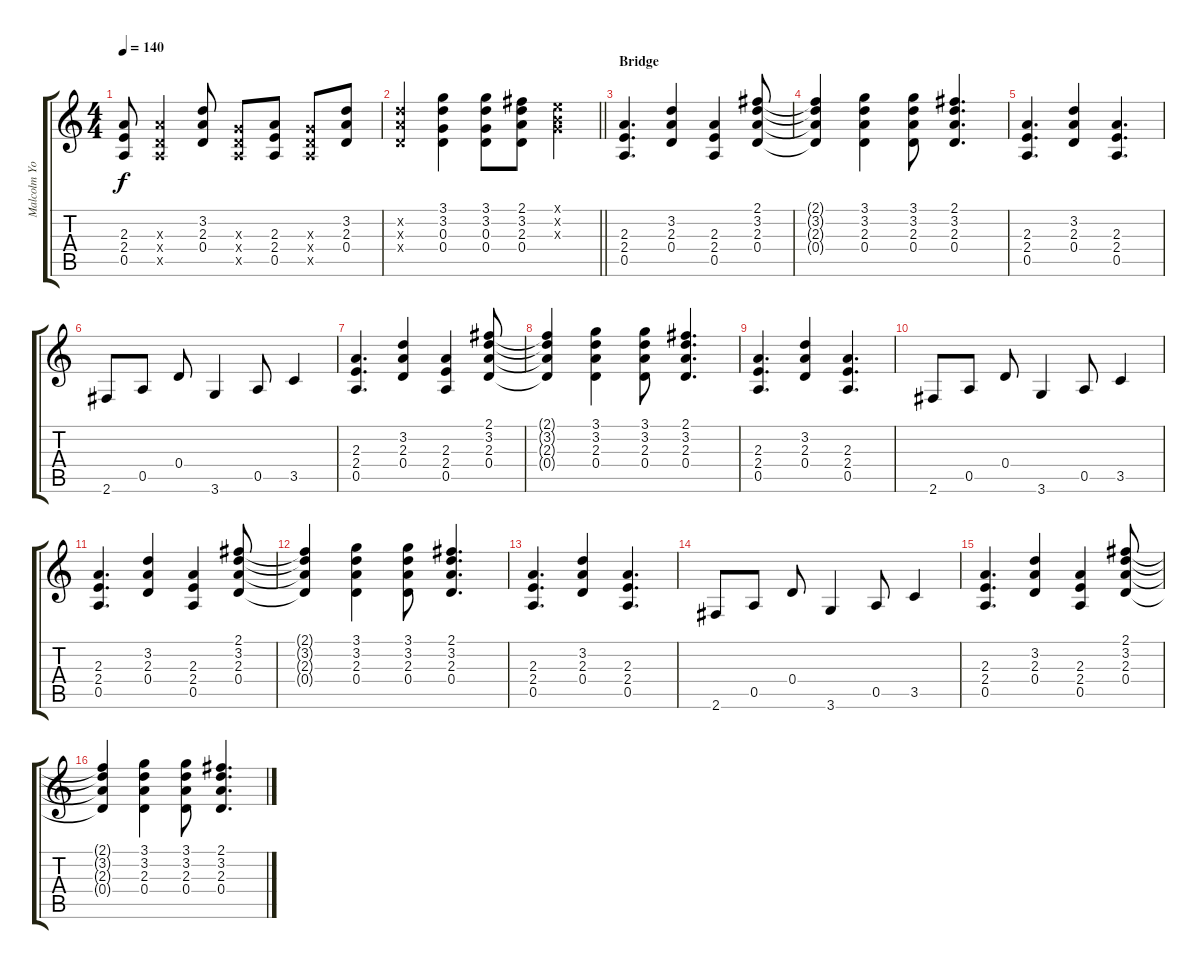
\track ("Malcolm Young" "Malcolm Yo") {instrument overdrivenguitar}
\staff {score tabs}
\tuning (E4 B3 G3 D3 A2 E2) {hide}
\ts (4 4)
\tempo 140
\clef g2
\ks c
(2.3 2.4 0.5).8{dy f} (2.3{x} 0.4{x} 0.5{x}).4 (3.2 2.3 0.4).8 (0.3{x} 0.4{x} 0.5{x}).8 (2.3 2.4 0.5).8 (0.3{x} 0.4{x} 0.5{x}).8 (3.2 2.3 0.4).8 |
\barLineRight lightlight
(3.2{x} 2.3{x} 0.4{x}).4 (3.1 3.2 0.3 0.4).4 (3.1 3.2 0.3 0.4).8 (2.1 3.2 2.3 0.4).8 (0.1{x} 0.2{x} 0.3{x}).4 |
\section ("" "Bridge")
(2.3 2.4 0.5).4{d} (3.2 2.3 0.4).4 (2.3 2.4 0.5).4 (2.1 3.2 2.3 0.4).8 |
(2.1{t} 3.2{t} 2.3{t} 0.4{t}).4 (3.1 3.2 2.3 0.4).4 (3.1 3.2 2.3 0.4).8 (2.1 3.2 2.3 0.4).4{d} |
(2.3 2.4 0.5).4{d} (3.2 2.3 0.4).4 (2.3 2.4 0.5).4{d} |
2.6.8 0.5.8 0.4.8 3.6.4 0.5.8 3.5.4 |
(2.3 2.4 0.5).4{d} (3.2 2.3 0.4).4 (2.3 2.4 0.5).4 (2.1 3.2 2.3 0.4).8 |
(2.1{t} 3.2{t} 2.3{t} 0.4{t}).4 (3.1 3.2 2.3 0.4).4 (3.1 3.2 2.3 0.4).8 (2.1 3.2 2.3 0.4).4{d} |
(2.3 2.4 0.5).4{d} (3.2 2.3 0.4).4 (2.3 2.4 0.5).4{d} |
2.6.8 0.5.8 0.4.8 3.6.4 0.5.8 3.5.4 |
(2.3 2.4 0.5).4{d} (3.2 2.3 0.4).4 (2.3 2.4 0.5).4 (2.1 3.2 2.3 0.4).8 |
(2.1{t} 3.2{t} 2.3{t} 0.4{t}).4 (3.1 3.2 2.3 0.4).4 (3.1 3.2 2.3 0.4).8 (2.1 3.2 2.3 0.4).4{d} |
(2.3 2.4 0.5).4{d} (3.2 2.3 0.4).4 (2.3 2.4 0.5).4{d} |
2.6.8 0.5.8 0.4.8 3.6.4 0.5.8 3.5.4 |
(2.3 2.4 0.5).4{d} (3.2 2.3 0.4).4 (2.3 2.4 0.5).4 (2.1 3.2 2.3 0.4).8 |
(2.1{t} 3.2{t} 2.3{t} 0.4{t}).4 (3.1 3.2 2.3 0.4).4 (3.1 3.2 2.3 0.4).8 (2.1 3.2 2.3 0.4).4{d}
